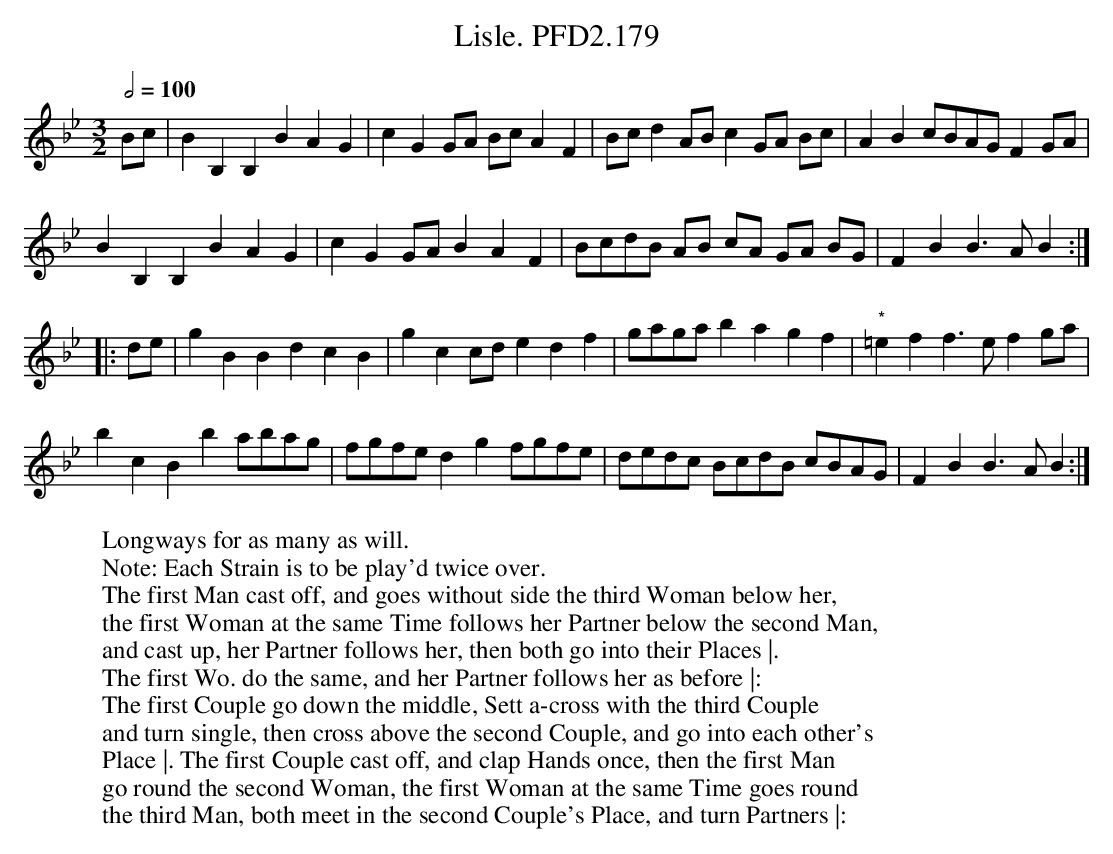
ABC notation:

X:1
T:Lisle. PFD2.179
M:3/2
L:1/4
W:Longways for as many as will.
W:Note: Each Strain is to be play'd twice over.
W:The first Man cast off, and goes without side the third Woman below her,
W:the first Woman at the same Time follows her Partner below the second Man,
W:and cast up, her Partner follows her, then both go into their Places |.
W:The first Wo. do the same, and her Partner follows her as before |:
W:The first Couple go down the middle, Sett a-cross with the third Couple
W:and turn single, then cross above the second Couple, and go into each other's
W:Place |. The first Couple cast off, and clap Hands once, then the first Man
W:go round the second Woman, the first Woman at the same Time goes round
W:the third Man, both meet in the second Couple's Place, and turn Partners |:
Q:2/4=100
K:Bb
B/c/ | BB, B,B AG | cG G/A/ B/c/ AF | B/c/d A/B/c G/A/ B/c/ | AB c/B/A/G/ FG/A/ |
BB, B,B AG | cG G/A/B AF | B/c/d/B/ A/B/ c/A/ G/A/ B/G/ | FB B>A B :|
|: d/e/ | gB Bd cB | gc c/d/e df | g/a/g/a/ ba gf | "*"=ef f>e fg/a/ |
bc Bb a/b/a/g/ | f/g/f/e/ dg f/g/f/e/ | d/e/d/c/ B/c/d/B/ c/B/A/G/ | FB B>A B :|
